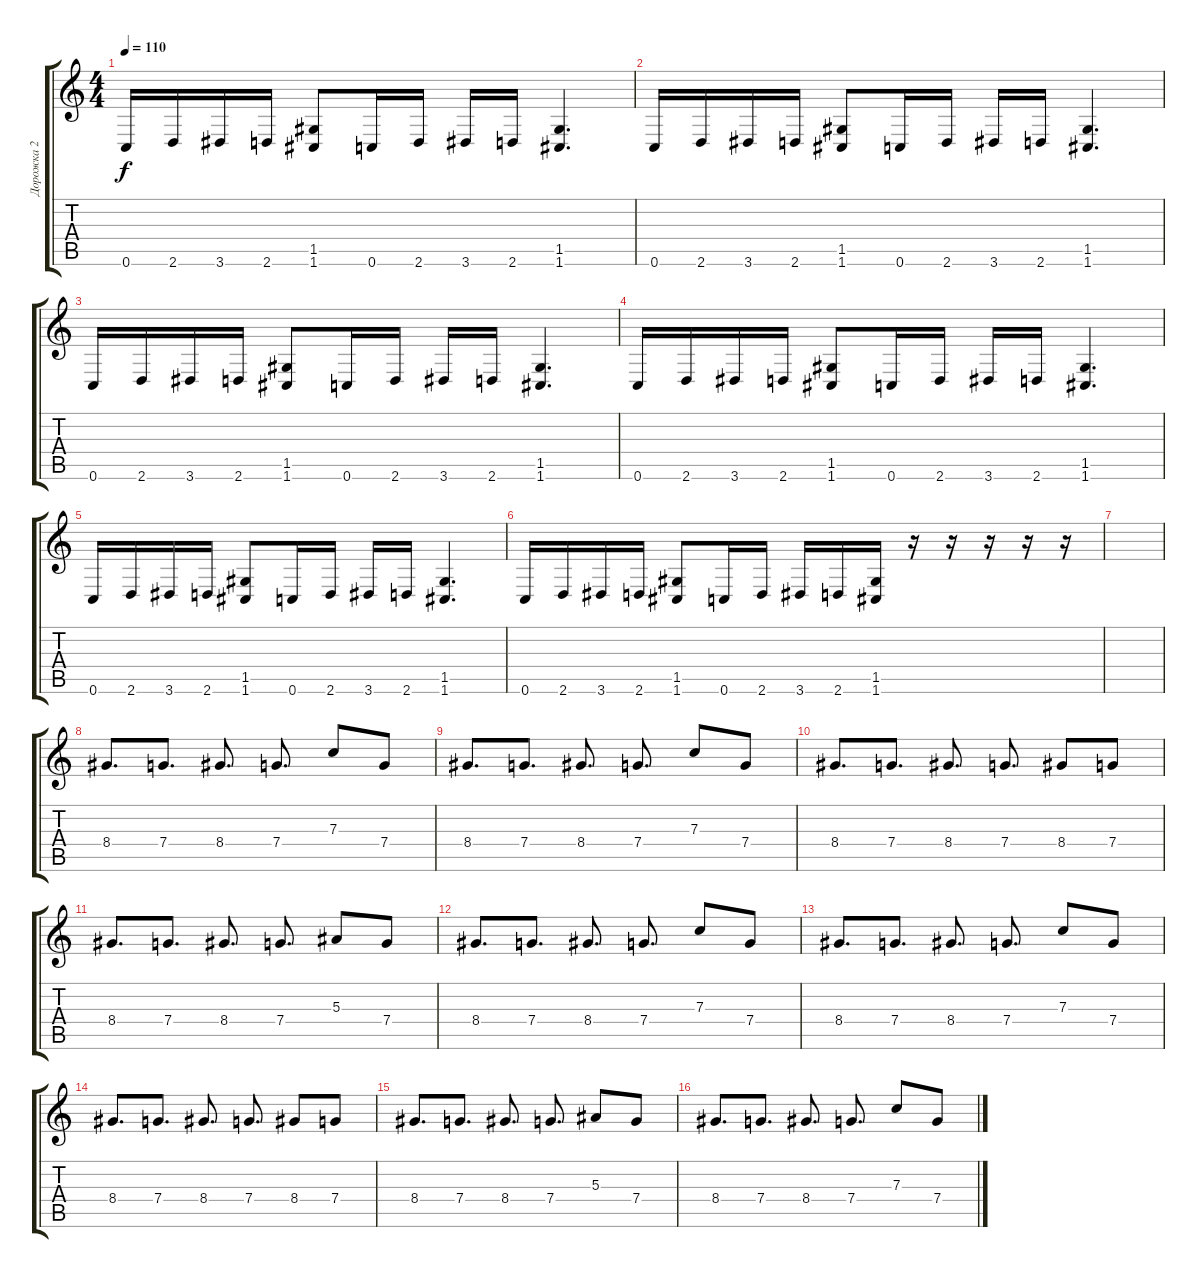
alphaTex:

\track ("Дорожка 2" "Дорожка 2") {instrument overdrivenguitar}
\staff {score tabs}
\tuning (D4 A3 F3 C3 G2 C2) {hide}
\ts (4 4)
\tempo 110
\clef g2
\ks c
0.6.16{dy f} 2.6.16 3.6.16 2.6.16 (1.5 1.6).8 0.6.16 2.6.16 3.6.16 2.6.16 (1.5 1.6).4{d} |
0.6.16 2.6.16 3.6.16 2.6.16 (1.5 1.6).8 0.6.16 2.6.16 3.6.16 2.6.16 (1.5 1.6).4{d} |
0.6.16 2.6.16 3.6.16 2.6.16 (1.5 1.6).8 0.6.16 2.6.16 3.6.16 2.6.16 (1.5 1.6).4{d} |
0.6.16 2.6.16 3.6.16 2.6.16 (1.5 1.6).8 0.6.16 2.6.16 3.6.16 2.6.16 (1.5 1.6).4{d} |
0.6.16 2.6.16 3.6.16 2.6.16 (1.5 1.6).8 0.6.16 2.6.16 3.6.16 2.6.16 (1.5 1.6).4{d} |
0.6.16 2.6.16 3.6.16 2.6.16 (1.5 1.6).8 0.6.16 2.6.16 3.6.16 2.6.16 (1.5 1.6).16 r.16 r.16 r.16 r.16 r.16 |
|
8.4.8{d volume 3 balance 8 instrument acousticguitarsteel} 7.4.8{d} 8.4.8{d} 7.4.8{d} 7.3.8 7.4.8 |
8.4.8{d} 7.4.8{d} 8.4.8{d} 7.4.8{d} 7.3.8 7.4.8 |
8.4.8{d} 7.4.8{d} 8.4.8{d} 7.4.8{d} 8.4.8 7.4.8 |
8.4.8{d} 7.4.8{d} 8.4.8{d} 7.4.8{d} 5.3.8 7.4.8 |
8.4.8{d} 7.4.8{d} 8.4.8{d} 7.4.8{d} 7.3.8 7.4.8 |
8.4.8{d} 7.4.8{d} 8.4.8{d} 7.4.8{d} 7.3.8 7.4.8 |
8.4.8{d} 7.4.8{d} 8.4.8{d} 7.4.8{d} 8.4.8 7.4.8 |
8.4.8{d} 7.4.8{d} 8.4.8{d} 7.4.8{d} 5.3.8 7.4.8 |
8.4.8{d} 7.4.8{d} 8.4.8{d} 7.4.8{d} 7.3.8 7.4.8
